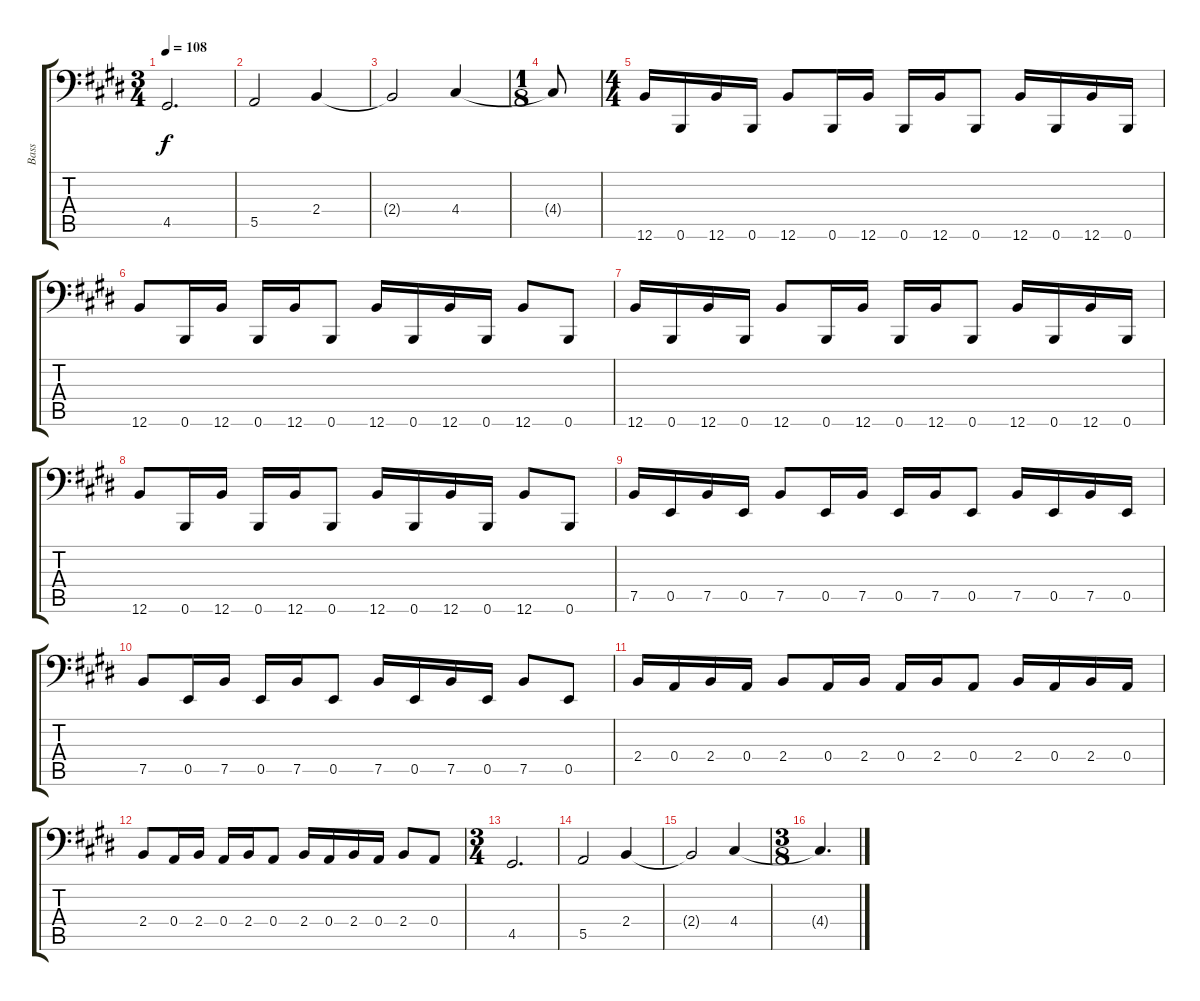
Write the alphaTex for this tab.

\track ("Bass" "Bass") {instrument electricbassfinger}
\staff {score tabs}
\tuning (C3 G2 D2 A1 E1 B0) {hide}
\ts (3 4)
\tempo 108
\clef f4
\ks e
4.5.2{d dy f} |
5.5.2 2.4.4 |
2.4{t}.2 4.4.4 |
\ts (1 8)
4.4{t}.8 |
\ts (4 4)
12.6.16 0.6.16 12.6.16 0.6.16 12.6.8 0.6.16 12.6.16 0.6.16 12.6.16 0.6.8 12.6.16 0.6.16 12.6.16 0.6.16 |
12.6.8 0.6.16 12.6.16 0.6.16 12.6.16 0.6.8 12.6.16 0.6.16 12.6.16 0.6.16 12.6.8 0.6.8 |
12.6.16 0.6.16 12.6.16 0.6.16 12.6.8 0.6.16 12.6.16 0.6.16 12.6.16 0.6.8 12.6.16 0.6.16 12.6.16 0.6.16 |
12.6.8 0.6.16 12.6.16 0.6.16 12.6.16 0.6.8 12.6.16 0.6.16 12.6.16 0.6.16 12.6.8 0.6.8 |
7.5.16 0.5.16 7.5.16 0.5.16 7.5.8 0.5.16 7.5.16 0.5.16 7.5.16 0.5.8 7.5.16 0.5.16 7.5.16 0.5.16 |
7.5.8 0.5.16 7.5.16 0.5.16 7.5.16 0.5.8 7.5.16 0.5.16 7.5.16 0.5.16 7.5.8 0.5.8 |
2.4.16 0.4.16 2.4.16 0.4.16 2.4.8 0.4.16 2.4.16 0.4.16 2.4.16 0.4.8 2.4.16 0.4.16 2.4.16 0.4.16 |
2.4.8 0.4.16 2.4.16 0.4.16 2.4.16 0.4.8 2.4.16 0.4.16 2.4.16 0.4.16 2.4.8 0.4.8 |
\ts (3 4)
4.5.2{d} |
5.5.2 2.4.4 |
2.4{t}.2 4.4.4 |
\ts (3 8)
4.4{t}.4{d}
